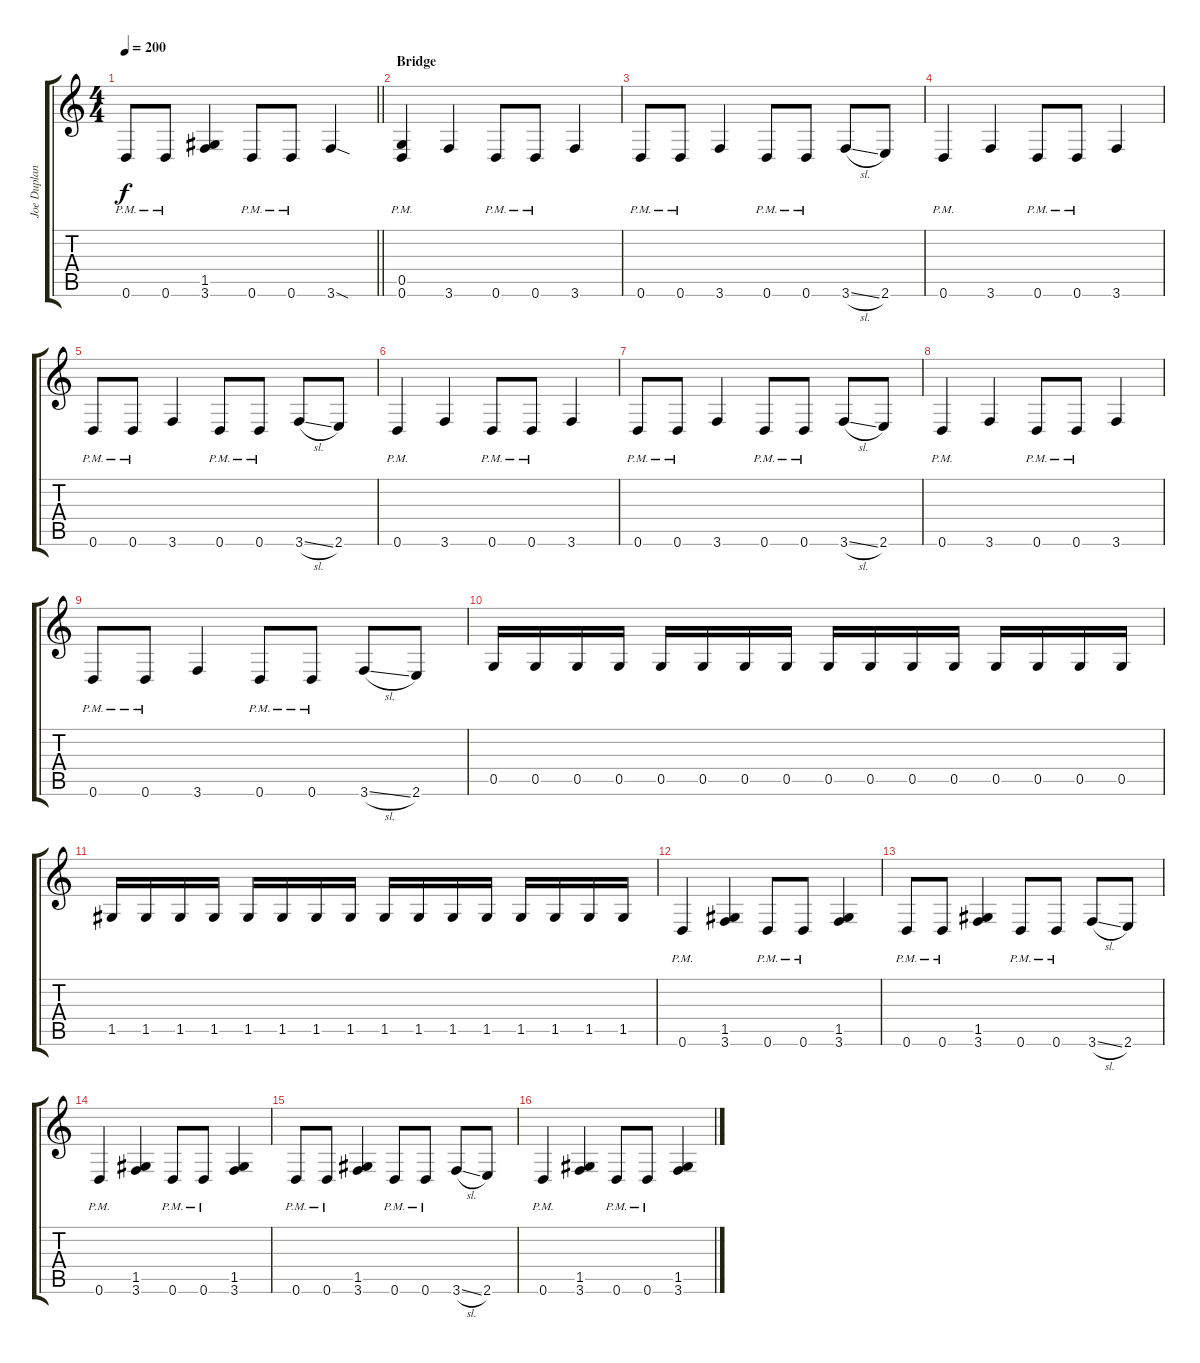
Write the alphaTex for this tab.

\track ("Joe Duplantier" "Joe Duplan") {instrument overdrivenguitar}
\staff {score tabs}
\tuning (D4 A3 F3 C3 G2 D2) {hide}
\ts (4 4)
\tempo 200
\clef g2
\barLineRight lightlight
\ks c
0.6{pm}.8{dy f} 0.6{pm}.8 (1.5 3.6).4 0.6{pm}.8 0.6{pm}.8 3.6{sod}.4 |
\section ("" "Bridge")
(0.5{pm} 0.6{pm}).4 3.6.4 0.6{pm}.8 0.6{pm}.8 3.6.4 |
0.6{pm}.8 0.6{pm}.8 3.6.4 0.6{pm}.8 0.6{pm}.8 3.6{sl}.8 2.6.8 |
0.6{pm}.4 3.6.4 0.6{pm}.8 0.6{pm}.8 3.6.4 |
0.6{pm}.8 0.6{pm}.8 3.6.4 0.6{pm}.8 0.6{pm}.8 3.6{sl}.8 2.6.8 |
0.6{pm}.4 3.6.4 0.6{pm}.8 0.6{pm}.8 3.6.4 |
0.6{pm}.8 0.6{pm}.8 3.6.4 0.6{pm}.8 0.6{pm}.8 3.6{sl}.8 2.6.8 |
0.6{pm}.4 3.6.4 0.6{pm}.8 0.6{pm}.8 3.6.4 |
0.6{pm}.8 0.6{pm}.8 3.6.4 0.6{pm}.8 0.6{pm}.8 3.6{sl}.8 2.6.8 |
0.5.16 0.5.16 0.5.16 0.5.16 0.5.16 0.5.16 0.5.16 0.5.16 0.5.16 0.5.16 0.5.16 0.5.16 0.5.16 0.5.16 0.5.16 0.5.16 |
1.5.16 1.5.16 1.5.16 1.5.16 1.5.16 1.5.16 1.5.16 1.5.16 1.5.16 1.5.16 1.5.16 1.5.16 1.5.16 1.5.16 1.5.16 1.5.16 |
0.6{pm}.4 (1.5 3.6).4 0.6{pm}.8 0.6{pm}.8 (1.5 3.6).4 |
0.6{pm}.8 0.6{pm}.8 (1.5 3.6).4 0.6{pm}.8 0.6{pm}.8 3.6{sl}.8 2.6.8 |
0.6{pm}.4 (1.5 3.6).4 0.6{pm}.8 0.6{pm}.8 (1.5 3.6).4 |
0.6{pm}.8 0.6{pm}.8 (1.5 3.6).4 0.6{pm}.8 0.6{pm}.8 3.6{sl}.8 2.6.8 |
0.6{pm}.4 (1.5 3.6).4 0.6{pm}.8 0.6{pm}.8 (1.5 3.6).4
